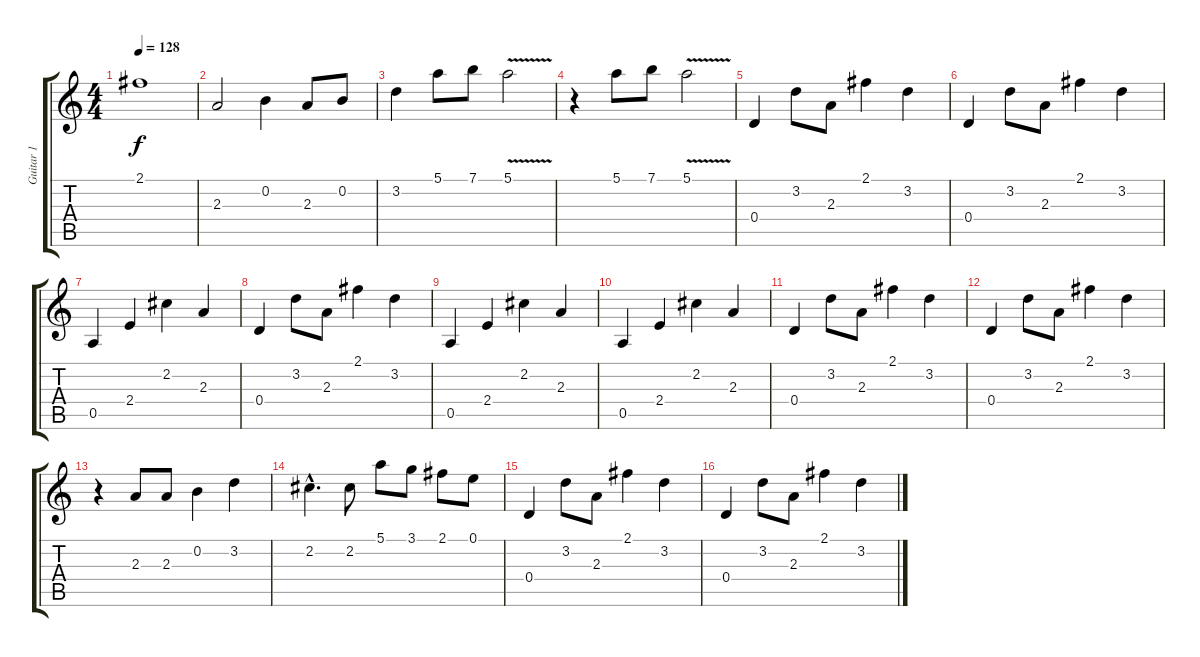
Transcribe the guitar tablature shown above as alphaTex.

\track ("Guitar 1" "Guitar 1") {instrument electricguitarclean}
\staff {score tabs}
\tuning (E4 B3 G3 D3 A2 E2) {hide}
\ts (4 4)
\tempo 128
\clef g2
\ks c
2.1.1{dy f instrument electricguitarclean} |
2.3.2 0.2.4 2.3.8 0.2.8 |
3.2.4 5.1.8 7.1.8 5.1{v}.2 |
r.4 5.1.8 7.1.8 5.1{v}.2 |
0.4.4 3.2.8 2.3.8 2.1.4 3.2.4 |
0.4.4 3.2.8 2.3.8 2.1.4 3.2.4 |
0.5.4 2.4.4 2.2.4 2.3.4 |
0.4.4 3.2.8 2.3.8 2.1.4 3.2.4 |
0.5.4 2.4.4 2.2.4 2.3.4 |
0.5.4 2.4.4 2.2.4 2.3.4 |
0.4.4 3.2.8 2.3.8 2.1.4 3.2.4 |
0.4.4 3.2.8 2.3.8 2.1.4 3.2.4 |
r.4 2.3.8 2.3.8 0.2.4 3.2.4 |
2.2{hac}.4{d} 2.2.8 5.1.8 3.1.8 2.1.8 0.1.8 |
0.4.4 3.2.8 2.3.8 2.1.4 3.2.4 |
0.4.4 3.2.8 2.3.8 2.1.4 3.2.4
